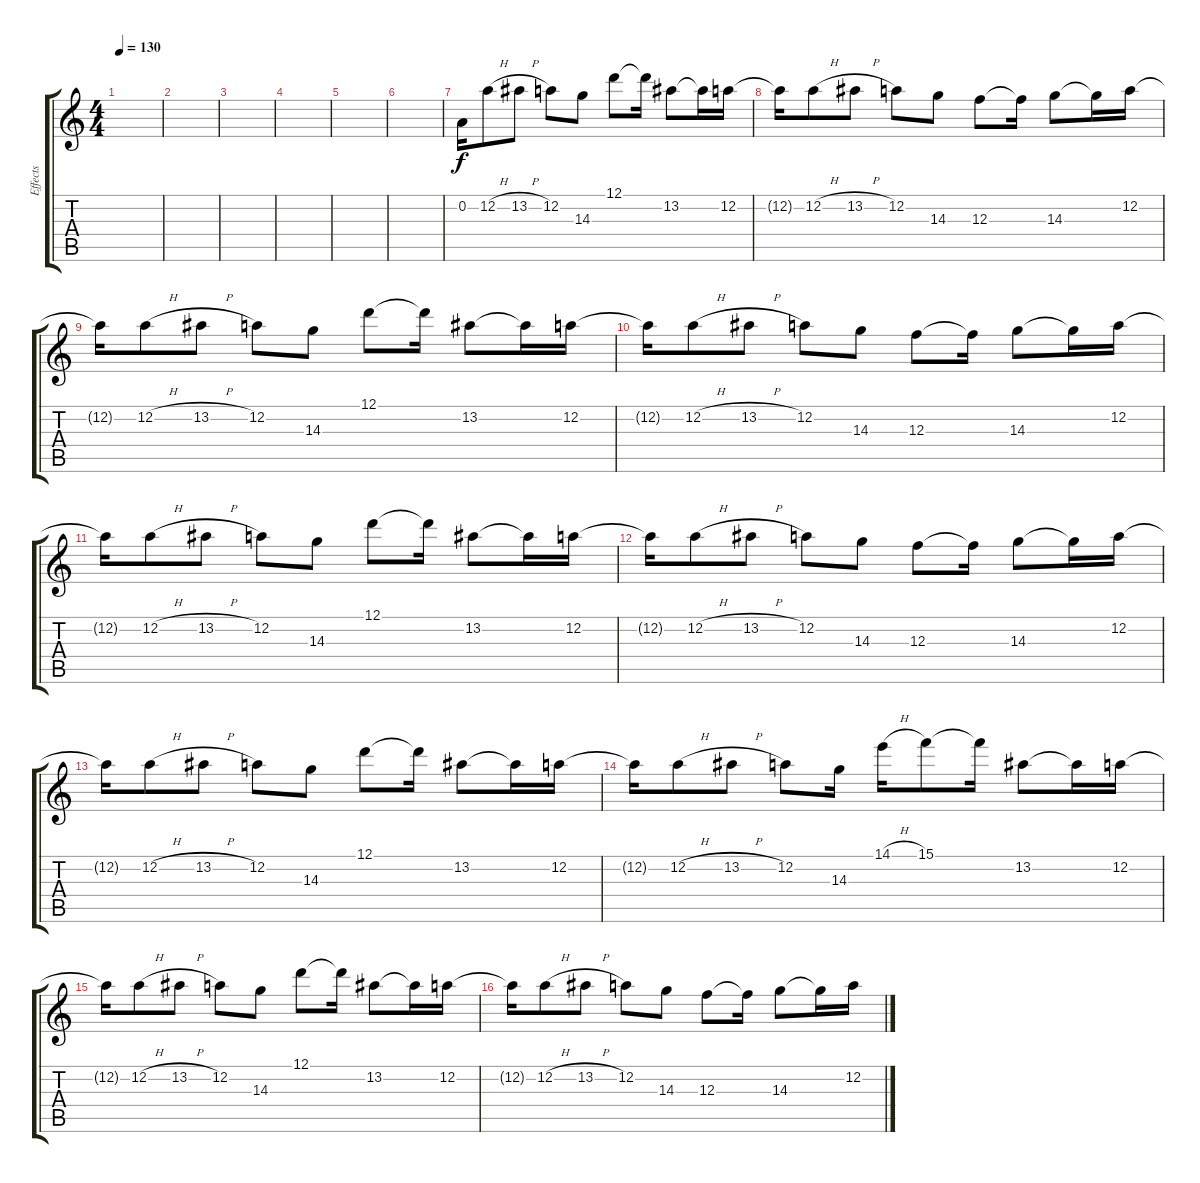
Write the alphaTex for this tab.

\track ("Effects" "Effects") {instrument distortionguitar}
\staff {score tabs}
\tuning (D4 A3 F3 C3 G2 C2) {hide}
\ts (4 4)
\tempo 130
\clef g2
\ks c
|
|
|
|
|
|
0.2.16 12.2{h}.8 13.2{h}.8 12.2.8 14.3.8 12.1.8 12.1{t}.16 13.2.8 13.2{t}.16 12.2.16 |
12.2{t}.16 12.2{h}.8 13.2{h}.8 12.2.8 14.3.8 12.3.8 12.3{t}.16 14.3.8 14.3{t}.16 12.2.16 |
12.2{t}.16 12.2{h}.8 13.2{h}.8 12.2.8 14.3.8 12.1.8 12.1{t}.16 13.2.8 13.2{t}.16 12.2.16 |
12.2{t}.16 12.2{h}.8 13.2{h}.8 12.2.8 14.3.8 12.3.8 12.3{t}.16 14.3.8 14.3{t}.16 12.2.16 |
12.2{t}.16 12.2{h}.8 13.2{h}.8 12.2.8 14.3.8 12.1.8 12.1{t}.16 13.2.8 13.2{t}.16 12.2.16 |
12.2{t}.16 12.2{h}.8 13.2{h}.8 12.2.8 14.3.8 12.3.8 12.3{t}.16 14.3.8 14.3{t}.16 12.2.16 |
12.2{t}.16 12.2{h}.8 13.2{h}.8 12.2.8 14.3.8 12.1.8 12.1{t}.16 13.2.8 13.2{t}.16 12.2.16 |
12.2{t}.16 12.2{h}.8 13.2{h}.8 12.2.8 14.3.16 14.1{h}.16 15.1.8 15.1{t}.16 13.2.8 13.2{t}.16 12.2.16 |
12.2{t}.16 12.2{h}.8 13.2{h}.8 12.2.8 14.3.8 12.1.8 12.1{t}.16 13.2.8 13.2{t}.16 12.2.16 |
12.2{t}.16 12.2{h}.8 13.2{h}.8 12.2.8 14.3.8 12.3.8 12.3{t}.16 14.3.8 14.3{t}.16 12.2.16
